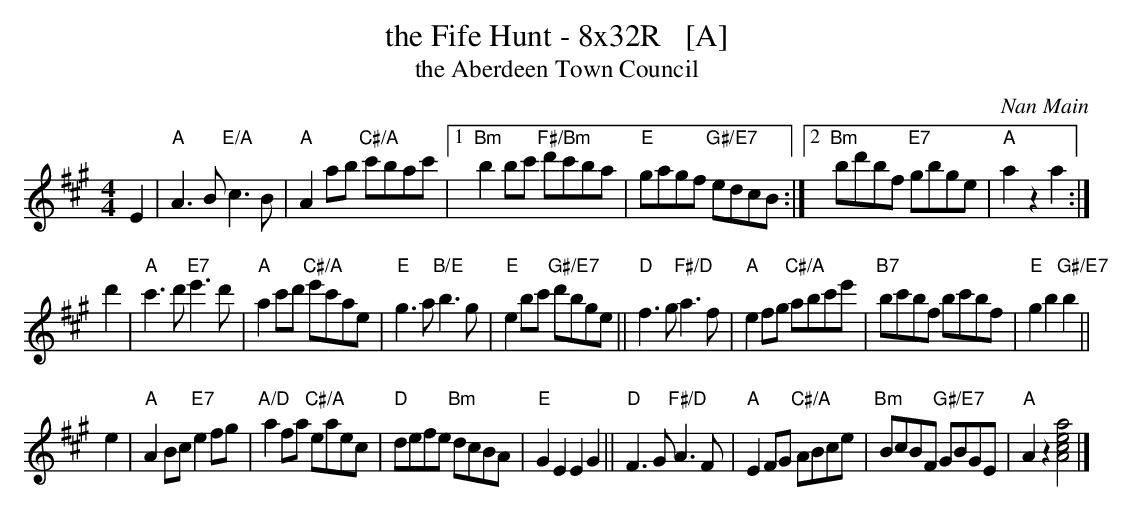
X:1
T: the Fife Hunt - 8x32R   [A]
T: the Aberdeen Town Council
C: Nan Main
M: 4/4
L: 1/8
K: A
E2 |\
"A"A3B "E/A"c3B |"A"A2ab "C#/A"c'bac' |[1 "Bm"b2bc' "F#/Bm"d'c'ba | "E"gagf "G#/E7"edcB \
                                     :|[2 "Bm"bd'bf "E7"gbge | "A"a2z2 a2 :|
d'2 |\
"A"c'3d' "E7"e'3d' | "A"a2c'd' "C#/A"e'c'ae | "E"g3a "B/E"b3g | "E"e2bc' "G#/E7"d'bge ||\
"D"f3g "F#/D"a3f | "A"e2fg "C#/A"abc'e' | "B7"bc'bf bc'bf | "E"g2b2 "G#/E7"b2 ||
e2 |\
"A"A2Bc "E7"e2fg | "A/D"a2fa "C#/A"eaec | "D"defe "Bm"dcBA | "E"G2E2 E2G2 ||\
"D"F3G "F#/D"A3F | "A"E2FG "C#/A"ABce | "Bm"BcBF "G#/E7"GBGE | "A"A2z2 [a4e4c4A4] |]
